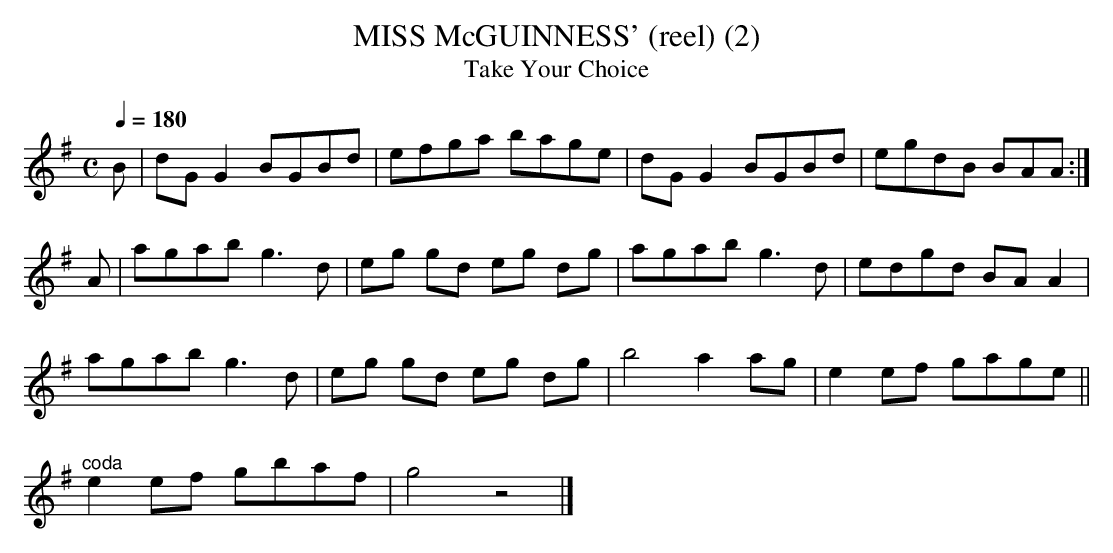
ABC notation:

X:1
T:MISS McGUINNESS' (reel) (2)
T:Take Your Choice
L:1/8
Q:1/4=180
M:C
K:G
B|dGG2 BGBd|efga bage|dGG2 BGBd|egdB BAA:|
A|agab g3d|eg gd eg dg|agab g3d|edgd BAA2|
agab g3d|eg gd eg dg|b4 a2ag|e2ef gage||
"^coda"e2ef gbaf|g4z4|]
